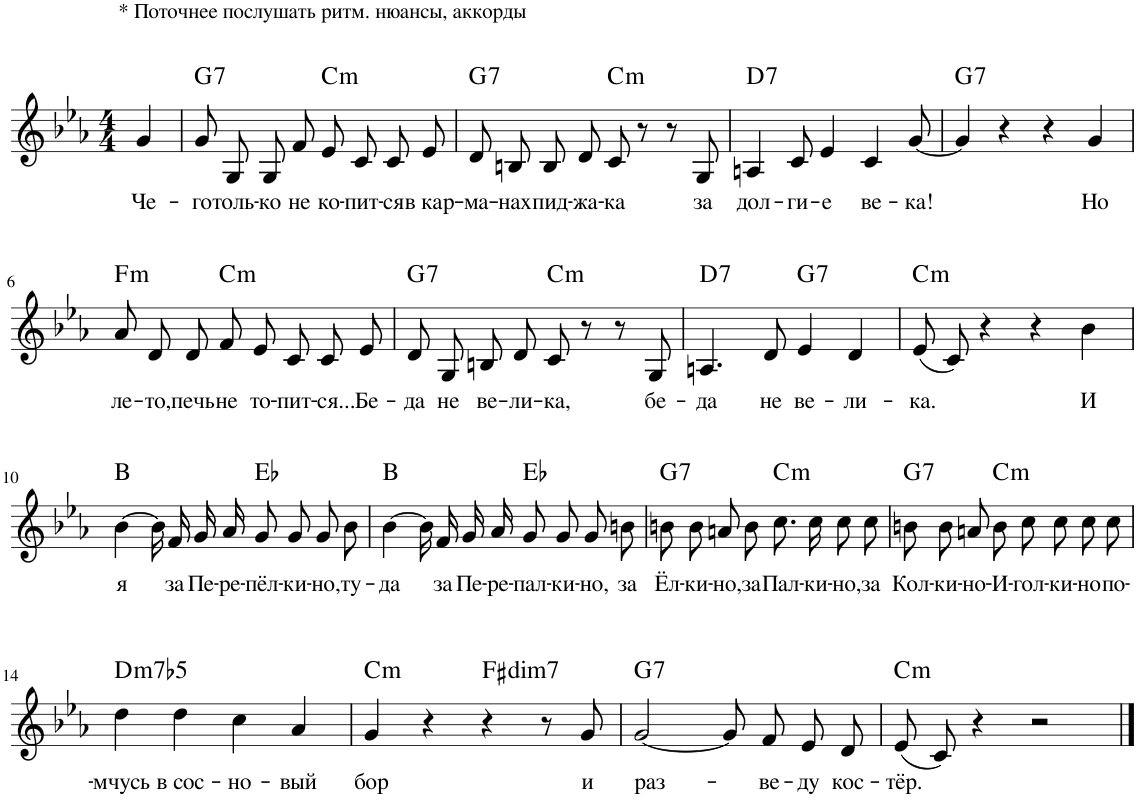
**kern	**text	**harte
*part1	*part1	*part1
*staff1	*staff1	*
*I"Piano	*	*
*I'Pno.	*	*
*clefG2	*	*
*k[b-e-a-]	*	*
*M4/4	*	*
=1	=1	=1
!LO:TX:a:t=* Поточнее послушать ритм. нюансы, аккорды	!	!
!	!LO:LY:b	!
4g/	Че-	.
=2	=2	=2
!	!LO:LY:b	!LO:H:kt=7
8g/L	-го	G:7
!	!LO:LY:b	!
8G/J	толь-	.
!	!LO:LY:b	!
8G/L	-ко	.
!	!LO:LY:b	!
8f/J	не	.
!	!LO:LY:b	!LO:H:kt=m
8e-/L	ко-	C:min
!	!LO:LY:b	!
8c/J	-пит-	.
!	!LO:LY:b	!
8c/L	-ся	.
!	!LO:LY:b	!
8e-/J	в кар-	.
=3	=3	=3
!	!LO:LY:b	!LO:H:kt=7
8d/L	-ма-	G:7
!	!LO:LY:b	!
8Bn/J	-нах	.
!	!LO:LY:b	!
8B/L	пид-	.
!	!LO:LY:b	!
8d/J	-жа-	.
!	!LO:LY:b	!LO:H:kt=m
8c/	-ка	C:min
8r	.	.
8r	.	.
!	!LO:LY:b	!
8G/	за	.
=4	=4	=4
!	!LO:LY:b	!LO:H:kt=7
4An/	дол-	D:7
!	!LO:LY:b	!
8c/	-ги-	.
!	!LO:LY:b	!
4e-/	-е	.
!	!LO:LY:b	!
4c/	ве-	.
!	!LO:LY:b	!
[8g/	-ка!	.
=5	=5	=5
!	!	!LO:H:kt=7
4g/]	.	G:7
4r	.	.
4r	.	.
!	!LO:LY:b	!
4g/	Но	.
!!LO:LB:g=z
=6	=6	=6
!	!LO:LY:b	!LO:H:kt=m
8a-/L	ле-	F:min
!	!LO:LY:b	!
8d/J	-то,	.
!	!LO:LY:b	!
8d/	печь	.
!	!LO:LY:b	!LO:H:kt=m
8f/	не	C:min
!	!LO:LY:b	!
8e-/L	то-	.
!	!LO:LY:b	!
8c/J	-пит-	.
!	!LO:LY:b	!
8c/L	-ся...	.
!	!LO:LY:b	!
8e-/J	Бе-	.
=7	=7	=7
!	!LO:LY:b	!LO:H:kt=7
8d/L	-да	G:7
!	!LO:LY:b	!
8G/J	не	.
!	!LO:LY:b	!
8Bn/L	ве-	.
!	!LO:LY:b	!
8d/J	-ли-	.
!	!LO:LY:b	!LO:H:kt=m
8c/	-ка,	C:min
8r	.	.
8r	.	.
!	!LO:LY:b	!
8G/	бе-	.
=8	=8	=8
!	!LO:LY:b	!LO:H:kt=7
4.An/	-да	D:7
!	!LO:LY:b	!
8d/	не	.
!	!LO:LY:b	!LO:H:kt=7
4e-/	ве-	G:7
!	!LO:LY:b	!
4d/	-ли-	.
=9	=9	=9
!	!LO:LY:b	!LO:H:kt=m
(8e-/L	-ка.	C:min
8c/J)	.	.
4r	.	.
4r	.	.
!	!LO:LY:b	!
4b-\	И	.
!!LO:LB:g=z
=10	=10	=10
!	!LO:LY:b	!
[4b-\	я	B:maj
16b-/LL]	.	.
!	!LO:LY:b	!
16f/J	за	.
!	!LO:LY:b	!
16g/L	Пе-	.
!	!LO:LY:b	!
16a-/JJ	-ре-	.
!	!LO:LY:b	!
8g/L	-пёл-	Eb:maj
!	!LO:LY:b	!
8g/J	-ки-	.
!	!LO:LY:b	!
8g/L	-но,	.
!	!LO:LY:b	!
8b-/J	ту-	.
=11	=11	=11
!	!LO:LY:b	!
[4b-\	-да	B:maj
16b-/LL]	.	.
!	!LO:LY:b	!
16f/J	за	.
!	!LO:LY:b	!
16g/L	Пе-	.
!	!LO:LY:b	!
16a-/JJ	-ре-	.
!	!LO:LY:b	!
8g/L	-пал-	Eb:maj
!	!LO:LY:b	!
8g/J	-ки-	.
!	!LO:LY:b	!
8g/L	-но,	.
!	!LO:LY:b	!
8bn/J	за	.
=12	=12	=12
!	!LO:LY:b	!LO:H:kt=7
8bn\L	Ёл-	G:7
!	!LO:LY:b	!
8b\J	-ки-	.
!	!LO:LY:b	!
8an/L	-но,	.
!	!LO:LY:b	!
8b/J	за	.
!	!LO:LY:b	!LO:H:kt=m
8.cc\L	Пал-	C:min
!	!LO:LY:b	!
16cc\Jk	-ки-	.
!	!LO:LY:b	!
8cc\L	-но,	.
!	!LO:LY:b	!
8cc\J	за	.
=13	=13	=13
!	!LO:LY:b	!LO:H:kt=7
8bn\L	Кол-	G:7
!	!LO:LY:b	!
8b\J	-ки-	.
!	!LO:LY:b	!
8an/	-но-	.
!	!LO:LY:b	!LO:H:kt=m
8b\	-И-	C:min
!	!LO:LY:b	!
8cc\L	-гол-	.
!	!LO:LY:b	!
8cc\J	-ки-	.
!	!LO:LY:b	!
8cc\L	-но	.
!	!LO:LY:b	!
8cc\J	по-	.
!!LO:LB:g=z
=14	=14	=14
!	!LO:LY:b	!LO:H:kt=m7b5
4dd\	-мчусь	D:hdim7
!	!LO:LY:b	!
4dd\	в сос-	.
!	!LO:LY:b	!
4cc\	-но-	.
!	!LO:LY:b	!
4a-/	-вый	.
=15	=15	=15
!	!LO:LY:b	!LO:H:kt=m
4g/	бор	C:min
4r	.	.
!	!	!LO:H:kt=dim7
4r	.	F#:dim7
8r	.	.
!	!LO:LY:b	!
8g/	и	.
=16	=16	=16
!	!LO:LY:b	!LO:H:kt=7
[2g/	раз-	G:7
8g/L]	.	.
!	!LO:LY:b	!
8f/J	-ве-	.
!	!LO:LY:b	!
8e-/L	-ду	.
!	!LO:LY:b	!
8d/J	кос-	.
=17	=17	=17
!	!LO:LY:b	!LO:H:kt=m
(8e-/L	-тёр.	C:min
8c/J)	.	.
4r	.	.
2r	.	.
==	==	==
*-	*-	*-
